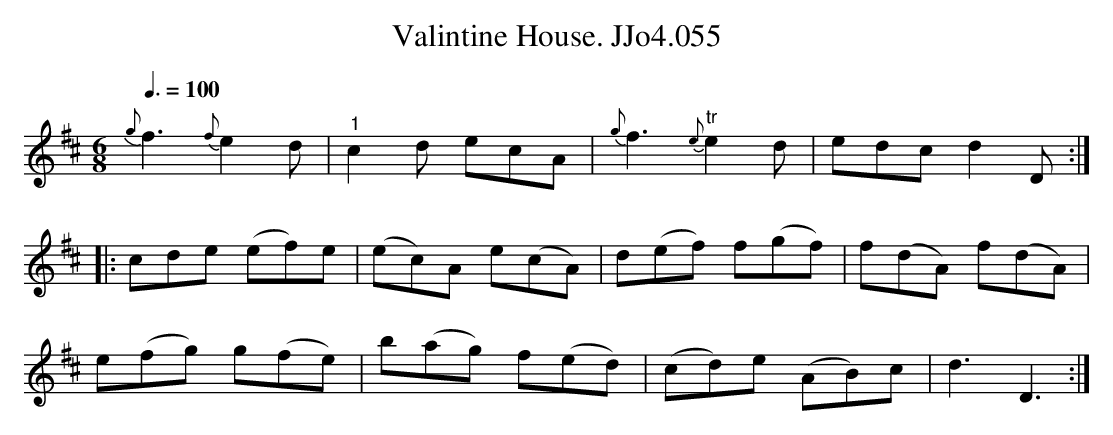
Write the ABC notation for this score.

X:1
T:Valintine House. JJo4.055
M:6/8
L:1/8
Q:3/8=100
K:D
{g}f3 {f}e2d|"^1"c2d ecA|{g}f3{e}"tr"e2d|edcd2D:|
|:cde (ef)e|(ec)A e(cA)|d(ef) f(gf)|f(dA) f(dA)|
e(fg) g(fe)|b(ag) f(ed)|(cd)e (AB)c|d3D3:|
